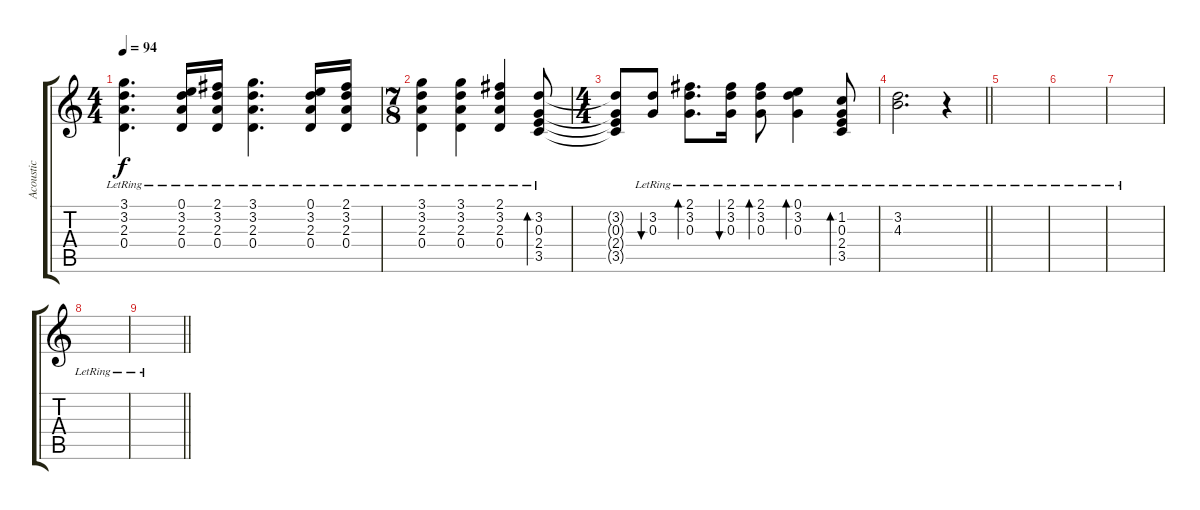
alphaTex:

\track ("Acoustic" "Acoustic") {instrument acousticguitarnylon}
\staff {score tabs}
\tuning (E4 B3 G3 D3 A2 E2) {hide}
\ts (4 4)
\tempo 94
\clef g2
\ks c
(3.1{lr} 3.2{lr} 2.3{lr} 0.4{lr}).4{d dy f} (0.1{lr} 3.2{lr} 2.3{lr} 0.4{lr}).16 (2.1{lr} 3.2{lr} 2.3{lr} 0.4{lr}).16 (3.1{lr} 3.2{lr} 2.3{lr} 0.4{lr}).4{d} (0.1{lr} 3.2{lr} 2.3{lr} 0.4{lr}).16 (2.1{lr} 3.2{lr} 2.3{lr} 0.4{lr}).16 |
\ts (7 8)
(3.1{lr} 3.2{lr} 2.3{lr} 0.4{lr}).4 (3.1{lr} 3.2{lr} 2.3{lr} 0.4{lr}).4 (2.1{lr} 3.2{lr} 2.3{lr} 0.4{lr}).4 (3.2{lr} 0.3{lr} 2.4{lr} 3.5{lr}).8{bd 60} |
\ts (4 4)
(3.2{t} 0.3{t} 2.4{t} 3.5{t}).8 (3.2{lr} 0.3{lr}).8{bu 60} (2.1{lr} 3.2{lr} 0.3{lr}).8{d bd 60} (2.1{lr} 3.2{lr} 0.3{lr}).16{bu 60} (2.1{lr} 3.2{lr} 0.3{lr}).8{bd 60} (0.1{lr} 3.2{lr} 0.3{lr}).4{bd 60} (1.2{lr} 0.3{lr} 2.4{lr} 3.5{lr}).8{bd 60} |
\barLineRight lightlight
(3.2{lr} 4.3{lr}).2{d} r.4 |
|
|
|
|
\barLineRight lightlight
